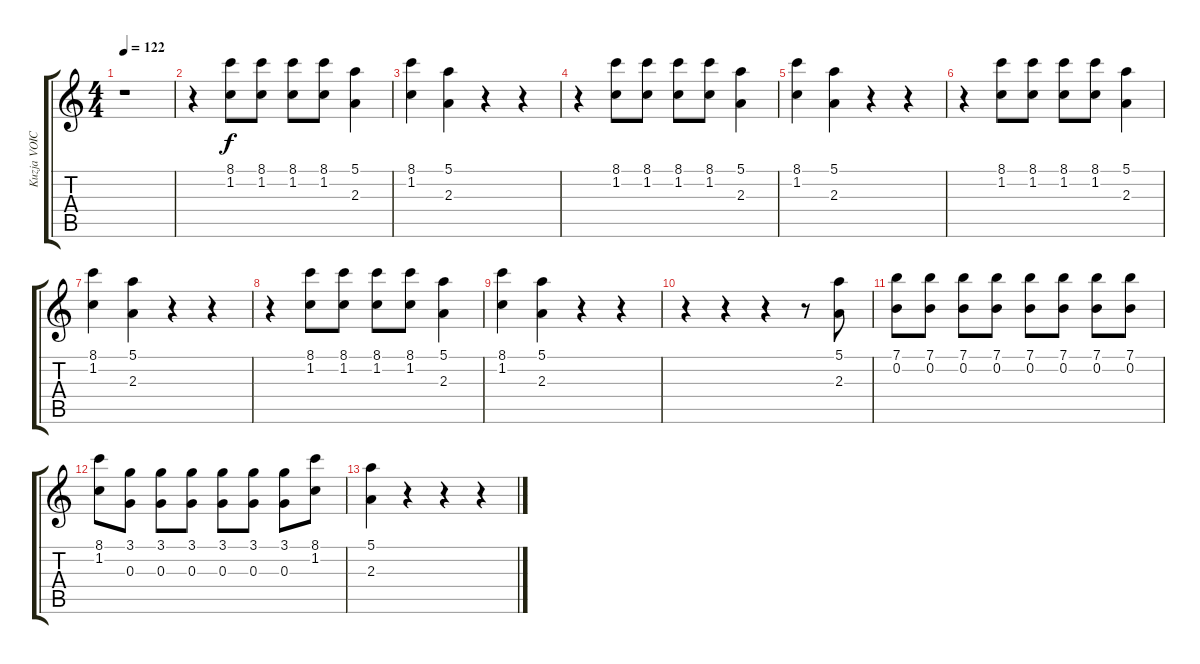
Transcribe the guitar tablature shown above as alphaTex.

\track ("Kuzja VOICE" "Kuzja VOIC") {instrument acousticguitarsteel}
\staff {score tabs}
\tuning (E4 B3 G3 D3 A2 E2) {hide}
\ts (4 4)
\tempo 122
\clef g2
\ks c
r.1{dy f} |
r.4 (8.1 1.2).8 (8.1 1.2).8 (8.1 1.2).8 (8.1 1.2).8 (5.1 2.3).4 |
(8.1 1.2).4 (5.1 2.3).4 r.4 r.4 |
r.4 (8.1 1.2).8 (8.1 1.2).8 (8.1 1.2).8 (8.1 1.2).8 (5.1 2.3).4 |
(8.1 1.2).4 (5.1 2.3).4 r.4 r.4 |
r.4 (8.1 1.2).8 (8.1 1.2).8 (8.1 1.2).8 (8.1 1.2).8 (5.1 2.3).4 |
(8.1 1.2).4 (5.1 2.3).4 r.4 r.4 |
r.4 (8.1 1.2).8 (8.1 1.2).8 (8.1 1.2).8 (8.1 1.2).8 (5.1 2.3).4 |
(8.1 1.2).4 (5.1 2.3).4 r.4 r.4 |
r.4 r.4 r.4 r.8 (5.1 2.3).8 |
(7.1 0.2).8 (7.1 0.2).8 (7.1 0.2).8 (7.1 0.2).8 (7.1 0.2).8 (7.1 0.2).8 (7.1 0.2).8 (7.1 0.2).8 |
(8.1 1.2).8 (3.1 0.3).8 (3.1 0.3).8 (3.1 0.3).8 (3.1 0.3).8 (3.1 0.3).8 (3.1 0.3).8 (8.1 1.2).8 |
(5.1 2.3).4 r.4 r.4 r.4
